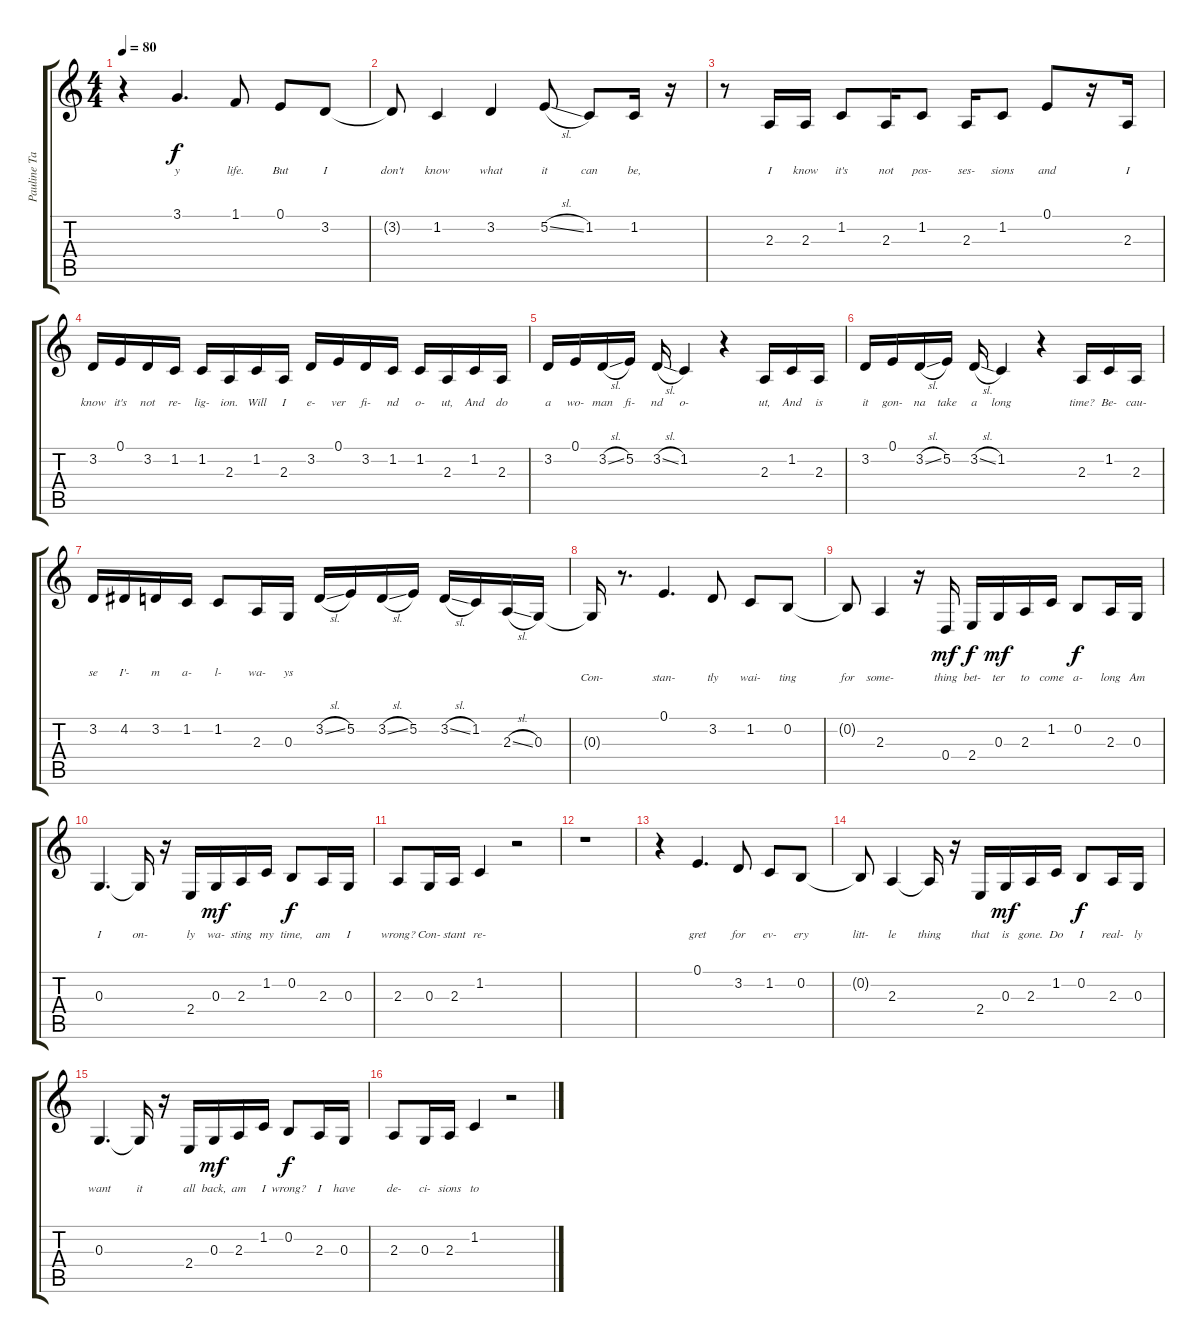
\track ("Pauline Taylor (Voice)" "Pauline Ta") {instrument viola}
\staff {score tabs}
\tuning (E4 B3 G3 D3 A2 E2) {hide}
\ts (4 4)
\tempo 80
\clef g2
\ks c
r.4{dy f} 3.1.4{d lyrics (0 "y") lyrics (1 "") lyrics (2 "") lyrics (3 "") lyrics (4 "")} 1.1.8{lyrics (0 "life.") lyrics (1 "") lyrics (2 "") lyrics (3 "") lyrics (4 "")} 0.1.8{lyrics (0 "But") lyrics (1 "") lyrics (2 "") lyrics (3 "") lyrics (4 "")} 3.2.8{lyrics (0 "I") lyrics (1 "") lyrics (2 "") lyrics (3 "") lyrics (4 "")} |
3.2{t}.8{lyrics (0 "don't") lyrics (1 "") lyrics (2 "") lyrics (3 "") lyrics (4 "")} 1.2.4{lyrics (0 "know") lyrics (1 "") lyrics (2 "") lyrics (3 "") lyrics (4 "")} 3.2.4{lyrics (0 "what") lyrics (1 "") lyrics (2 "") lyrics (3 "") lyrics (4 "")} 5.2{sl}.8{lyrics (0 "it") lyrics (1 "") lyrics (2 "") lyrics (3 "") lyrics (4 "")} 1.2.8{lyrics (0 "can") lyrics (1 "") lyrics (2 "") lyrics (3 "") lyrics (4 "")} 1.2.16{lyrics (0 "be,") lyrics (1 "") lyrics (2 "") lyrics (3 "") lyrics (4 "")} r.16 |
r.8 2.3.16{lyrics (0 "I") lyrics (1 "") lyrics (2 "") lyrics (3 "") lyrics (4 "")} 2.3.16{lyrics (0 "know") lyrics (1 "") lyrics (2 "") lyrics (3 "") lyrics (4 "")} 1.2.8{lyrics (0 "it's") lyrics (1 "") lyrics (2 "") lyrics (3 "") lyrics (4 "")} 2.3.16{lyrics (0 "not") lyrics (1 "") lyrics (2 "") lyrics (3 "") lyrics (4 "")} 1.2.8{lyrics (0 "pos-") lyrics (1 "") lyrics (2 "") lyrics (3 "") lyrics (4 "")} 2.3.16{lyrics (0 "ses-") lyrics (1 "") lyrics (2 "") lyrics (3 "") lyrics (4 "")} 1.2.8{lyrics (0 "sions") lyrics (1 "") lyrics (2 "") lyrics (3 "") lyrics (4 "")} 0.1.8{lyrics (0 "and") lyrics (1 "") lyrics (2 "") lyrics (3 "") lyrics (4 "")} r.16 2.3.16{lyrics (0 "I") lyrics (1 "") lyrics (2 "") lyrics (3 "") lyrics (4 "")} |
3.2.16{lyrics (0 "know") lyrics (1 "") lyrics (2 "") lyrics (3 "") lyrics (4 "")} 0.1.16{lyrics (0 "it's") lyrics (1 "") lyrics (2 "") lyrics (3 "") lyrics (4 "")} 3.2.16{lyrics (0 "not") lyrics (1 "") lyrics (2 "") lyrics (3 "") lyrics (4 "")} 1.2.16{lyrics (0 "re-") lyrics (1 "") lyrics (2 "") lyrics (3 "") lyrics (4 "")} 1.2.16{lyrics (0 "lig-") lyrics (1 "") lyrics (2 "") lyrics (3 "") lyrics (4 "")} 2.3.16{lyrics (0 "ion.") lyrics (1 "") lyrics (2 "") lyrics (3 "") lyrics (4 "")} 1.2.16{lyrics (0 "Will") lyrics (1 "") lyrics (2 "") lyrics (3 "") lyrics (4 "")} 2.3.16{lyrics (0 "I") lyrics (1 "") lyrics (2 "") lyrics (3 "") lyrics (4 "")} 3.2.16{lyrics (0 "e-") lyrics (1 "") lyrics (2 "") lyrics (3 "") lyrics (4 "")} 0.1.16{lyrics (0 "ver") lyrics (1 "") lyrics (2 "") lyrics (3 "") lyrics (4 "")} 3.2.16{lyrics (0 "fi-") lyrics (1 "") lyrics (2 "") lyrics (3 "") lyrics (4 "")} 1.2.16{lyrics (0 "nd") lyrics (1 "") lyrics (2 "") lyrics (3 "") lyrics (4 "")} 1.2.16{lyrics (0 "o-") lyrics (1 "") lyrics (2 "") lyrics (3 "") lyrics (4 "")} 2.3.16{lyrics (0 "ut,") lyrics (1 "") lyrics (2 "") lyrics (3 "") lyrics (4 "")} 1.2.16{lyrics (0 "And") lyrics (1 "") lyrics (2 "") lyrics (3 "") lyrics (4 "")} 2.3.16{lyrics (0 "do") lyrics (1 "") lyrics (2 "") lyrics (3 "") lyrics (4 "")} |
3.2.16{lyrics (0 "a") lyrics (1 "") lyrics (2 "") lyrics (3 "") lyrics (4 "")} 0.1.16{lyrics (0 "wo-") lyrics (1 "") lyrics (2 "") lyrics (3 "") lyrics (4 "")} 3.2{sl}.16{lyrics (0 "man") lyrics (1 "") lyrics (2 "") lyrics (3 "") lyrics (4 "")} 5.2.16{lyrics (0 "fi-") lyrics (1 "") lyrics (2 "") lyrics (3 "") lyrics (4 "")} 3.2{sl}.16{lyrics (0 "nd") lyrics (1 "") lyrics (2 "") lyrics (3 "") lyrics (4 "")} 1.2.4{lyrics (0 "o-") lyrics (1 "") lyrics (2 "") lyrics (3 "") lyrics (4 "")} r.4 2.3.16{lyrics (0 "ut,") lyrics (1 "") lyrics (2 "") lyrics (3 "") lyrics (4 "")} 1.2.16{lyrics (0 "And") lyrics (1 "") lyrics (2 "") lyrics (3 "") lyrics (4 "")} 2.3.16{lyrics (0 "is") lyrics (1 "") lyrics (2 "") lyrics (3 "") lyrics (4 "")} |
3.2.16{lyrics (0 "it") lyrics (1 "") lyrics (2 "") lyrics (3 "") lyrics (4 "")} 0.1.16{lyrics (0 "gon-") lyrics (1 "") lyrics (2 "") lyrics (3 "") lyrics (4 "")} 3.2{sl}.16{lyrics (0 "na") lyrics (1 "") lyrics (2 "") lyrics (3 "") lyrics (4 "")} 5.2.16{lyrics (0 "take") lyrics (1 "") lyrics (2 "") lyrics (3 "") lyrics (4 "")} 3.2{sl}.16{lyrics (0 "a") lyrics (1 "") lyrics (2 "") lyrics (3 "") lyrics (4 "")} 1.2.4{lyrics (0 "long") lyrics (1 "") lyrics (2 "") lyrics (3 "") lyrics (4 "")} r.4 2.3.16{lyrics (0 "time?") lyrics (1 "") lyrics (2 "") lyrics (3 "") lyrics (4 "")} 1.2.16{lyrics (0 "Be-") lyrics (1 "") lyrics (2 "") lyrics (3 "") lyrics (4 "")} 2.3.16{lyrics (0 "cau-") lyrics (1 "") lyrics (2 "") lyrics (3 "") lyrics (4 "")} |
3.2.16{lyrics (0 "se") lyrics (1 "") lyrics (2 "") lyrics (3 "") lyrics (4 "")} 4.2.16{lyrics (0 "I'-") lyrics (1 "") lyrics (2 "") lyrics (3 "") lyrics (4 "")} 3.2.16{lyrics (0 "m") lyrics (1 "") lyrics (2 "") lyrics (3 "") lyrics (4 "")} 1.2.16{lyrics (0 "a-") lyrics (1 "") lyrics (2 "") lyrics (3 "") lyrics (4 "")} 1.2.8{lyrics (0 "l-") lyrics (1 "") lyrics (2 "") lyrics (3 "") lyrics (4 "")} 2.3.16{lyrics (0 "wa-") lyrics (1 "") lyrics (2 "") lyrics (3 "") lyrics (4 "")} 0.3.16{lyrics (0 "ys") lyrics (1 "") lyrics (2 "") lyrics (3 "") lyrics (4 "")} 3.2{sl}.16 5.2.16 3.2{sl}.16 5.2.16 3.2{sl}.16 1.2.16 2.3{sl}.16 0.3.16 |
0.3{t}.16{lyrics (0 "") lyrics (1 "Con-") lyrics (2 "") lyrics (3 "") lyrics (4 "")} r.8{d} 0.1.4{d lyrics (0 "") lyrics (1 "stan-") lyrics (2 "") lyrics (3 "") lyrics (4 "")} 3.2.8{lyrics (0 "") lyrics (1 "tly") lyrics (2 "") lyrics (3 "") lyrics (4 "")} 1.2.8{lyrics (0 "") lyrics (1 "wai-") lyrics (2 "") lyrics (3 "") lyrics (4 "")} 0.2.8{lyrics (0 "") lyrics (1 "ting") lyrics (2 "") lyrics (3 "") lyrics (4 "")} |
0.2{t}.8{lyrics (0 "") lyrics (1 "for") lyrics (2 "") lyrics (3 "") lyrics (4 "")} 2.3.4{lyrics (0 "") lyrics (1 "some-") lyrics (2 "") lyrics (3 "") lyrics (4 "")} r.16 0.4.16{lyrics (0 "") lyrics (1 "thing") lyrics (2 "") lyrics (3 "") lyrics (4 "") dy mf} 2.4.16{lyrics (0 "") lyrics (1 "bet-") lyrics (2 "") lyrics (3 "") lyrics (4 "") dy f} 0.3.16{lyrics (0 "") lyrics (1 "ter") lyrics (2 "") lyrics (3 "") lyrics (4 "") dy mf} 2.3.16{lyrics (0 "") lyrics (1 "to") lyrics (2 "") lyrics (3 "") lyrics (4 "")} 1.2.16{lyrics (0 "") lyrics (1 "come") lyrics (2 "") lyrics (3 "") lyrics (4 "")} 0.2.8{lyrics (0 "") lyrics (1 "a-") lyrics (2 "") lyrics (3 "") lyrics (4 "") dy f} 2.3.16{lyrics (0 "") lyrics (1 "long") lyrics (2 "") lyrics (3 "") lyrics (4 "")} 0.3.16{lyrics (0 "") lyrics (1 "Am") lyrics (2 "") lyrics (3 "") lyrics (4 "")} |
0.3.4{d lyrics (0 "") lyrics (1 "I") lyrics (2 "") lyrics (3 "") lyrics (4 "")} 0.3{t}.16{lyrics (0 "") lyrics (1 "on-") lyrics (2 "") lyrics (3 "") lyrics (4 "")} r.16 2.4.16{lyrics (0 "") lyrics (1 "ly") lyrics (2 "") lyrics (3 "") lyrics (4 "")} 0.3.16{lyrics (0 "") lyrics (1 "wa-") lyrics (2 "") lyrics (3 "") lyrics (4 "") dy mf} 2.3.16{lyrics (0 "") lyrics (1 "sting") lyrics (2 "") lyrics (3 "") lyrics (4 "")} 1.2.16{lyrics (0 "") lyrics (1 "my") lyrics (2 "") lyrics (3 "") lyrics (4 "")} 0.2.8{lyrics (0 "") lyrics (1 "time,") lyrics (2 "") lyrics (3 "") lyrics (4 "") dy f} 2.3.16{lyrics (0 "") lyrics (1 "am") lyrics (2 "") lyrics (3 "") lyrics (4 "")} 0.3.16{lyrics (0 "") lyrics (1 "I") lyrics (2 "") lyrics (3 "") lyrics (4 "")} |
2.3.8{lyrics (0 "") lyrics (1 "wrong?") lyrics (2 "") lyrics (3 "") lyrics (4 "")} 0.3.16{lyrics (0 "") lyrics (1 "Con-") lyrics (2 "") lyrics (3 "") lyrics (4 "")} 2.3.16{lyrics (0 "") lyrics (1 "stant") lyrics (2 "") lyrics (3 "") lyrics (4 "")} 1.2.4{lyrics (0 "") lyrics (1 "re-") lyrics (2 "") lyrics (3 "") lyrics (4 "")} r.2 |
r.1 |
r.4 0.1.4{d lyrics (0 "") lyrics (1 "gret") lyrics (2 "") lyrics (3 "") lyrics (4 "")} 3.2.8{lyrics (0 "") lyrics (1 "for") lyrics (2 "") lyrics (3 "") lyrics (4 "")} 1.2.8{lyrics (0 "") lyrics (1 "ev-") lyrics (2 "") lyrics (3 "") lyrics (4 "")} 0.2.8{lyrics (0 "") lyrics (1 "ery") lyrics (2 "") lyrics (3 "") lyrics (4 "")} |
0.2{t}.8{lyrics (0 "") lyrics (1 "litt-") lyrics (2 "") lyrics (3 "") lyrics (4 "")} 2.3.4{lyrics (0 "") lyrics (1 "le") lyrics (2 "") lyrics (3 "") lyrics (4 "")} 2.3{t}.16{lyrics (0 "") lyrics (1 "thing") lyrics (2 "") lyrics (3 "") lyrics (4 "")} r.16 2.4.16{lyrics (0 "") lyrics (1 "that") lyrics (2 "") lyrics (3 "") lyrics (4 "")} 0.3.16{lyrics (0 "") lyrics (1 "is") lyrics (2 "") lyrics (3 "") lyrics (4 "") dy mf} 2.3.16{lyrics (0 "") lyrics (1 "gone.") lyrics (2 "") lyrics (3 "") lyrics (4 "")} 1.2.16{lyrics (0 "") lyrics (1 "Do") lyrics (2 "") lyrics (3 "") lyrics (4 "")} 0.2.8{lyrics (0 "") lyrics (1 "I") lyrics (2 "") lyrics (3 "") lyrics (4 "") dy f} 2.3.16{lyrics (0 "") lyrics (1 "real-") lyrics (2 "") lyrics (3 "") lyrics (4 "")} 0.3.16{lyrics (0 "") lyrics (1 "ly") lyrics (2 "") lyrics (3 "") lyrics (4 "")} |
0.3.4{d lyrics (0 "") lyrics (1 "want") lyrics (2 "") lyrics (3 "") lyrics (4 "")} 0.3{t}.16{lyrics (0 "") lyrics (1 "it") lyrics (2 "") lyrics (3 "") lyrics (4 "")} r.16 2.4.16{lyrics (0 "") lyrics (1 "all") lyrics (2 "") lyrics (3 "") lyrics (4 "")} 0.3.16{lyrics (0 "") lyrics (1 "back,") lyrics (2 "") lyrics (3 "") lyrics (4 "") dy mf} 2.3.16{lyrics (0 "") lyrics (1 "am") lyrics (2 "") lyrics (3 "") lyrics (4 "")} 1.2.16{lyrics (0 "") lyrics (1 "I") lyrics (2 "") lyrics (3 "") lyrics (4 "")} 0.2.8{lyrics (0 "") lyrics (1 "wrong?") lyrics (2 "") lyrics (3 "") lyrics (4 "") dy f} 2.3.16{lyrics (0 "") lyrics (1 "I") lyrics (2 "") lyrics (3 "") lyrics (4 "")} 0.3.16{lyrics (0 "") lyrics (1 "have") lyrics (2 "") lyrics (3 "") lyrics (4 "")} |
2.3.8{lyrics (0 "") lyrics (1 "de-") lyrics (2 "") lyrics (3 "") lyrics (4 "")} 0.3.16{lyrics (0 "") lyrics (1 "ci-") lyrics (2 "") lyrics (3 "") lyrics (4 "")} 2.3.16{lyrics (0 "") lyrics (1 "sions") lyrics (2 "") lyrics (3 "") lyrics (4 "")} 1.2.4{lyrics (0 "") lyrics (1 "to") lyrics (2 "") lyrics (3 "") lyrics (4 "")} r.2
